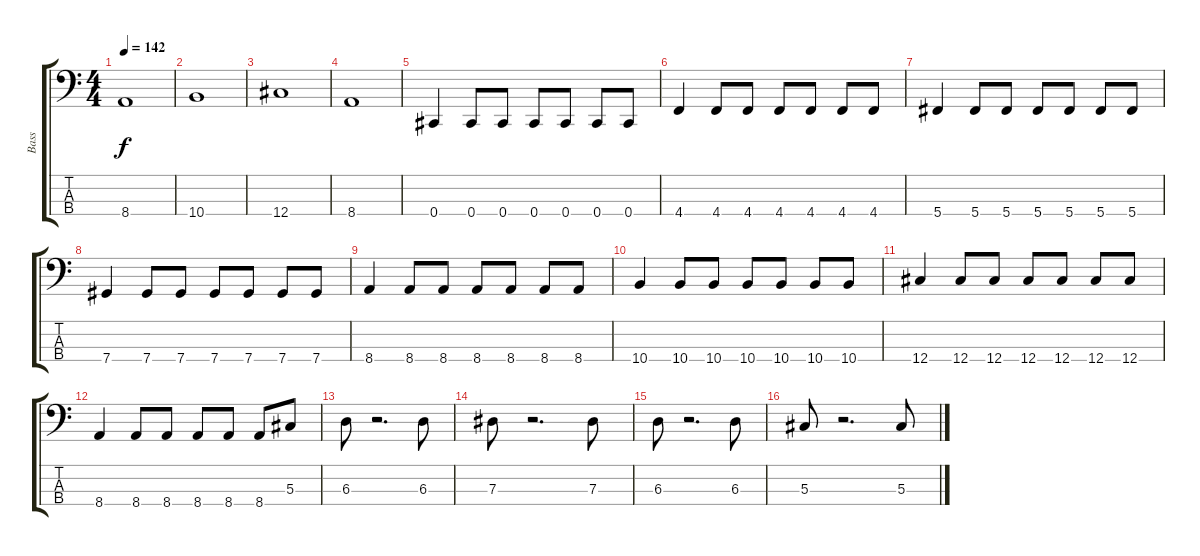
\track ("Bass" "Bass") {instrument electricbasspick}
\staff {score tabs}
\tuning (Gb2 Db2 Ab1 Db1) {hide}
\ts (4 4)
\tempo 142
\clef f4
\ks c
8.4.1{dy f} |
10.4.1 |
12.4.1 |
8.4.1 |
0.4.4 0.4.8 0.4.8 0.4.8 0.4.8 0.4.8 0.4.8 |
4.4.4 4.4.8 4.4.8 4.4.8 4.4.8 4.4.8 4.4.8 |
5.4.4 5.4.8 5.4.8 5.4.8 5.4.8 5.4.8 5.4.8 |
7.4.4 7.4.8 7.4.8 7.4.8 7.4.8 7.4.8 7.4.8 |
8.4.4 8.4.8 8.4.8 8.4.8 8.4.8 8.4.8 8.4.8 |
10.4.4 10.4.8 10.4.8 10.4.8 10.4.8 10.4.8 10.4.8 |
12.4.4 12.4.8 12.4.8 12.4.8 12.4.8 12.4.8 12.4.8 |
8.4.4 8.4.8 8.4.8 8.4.8 8.4.8 8.4.8 5.3.8 |
6.3.8 r.2{d} 6.3.8 |
7.3.8 r.2{d} 7.3.8 |
6.3.8 r.2{d} 6.3.8 |
5.3.8 r.2{d} 5.3.8
